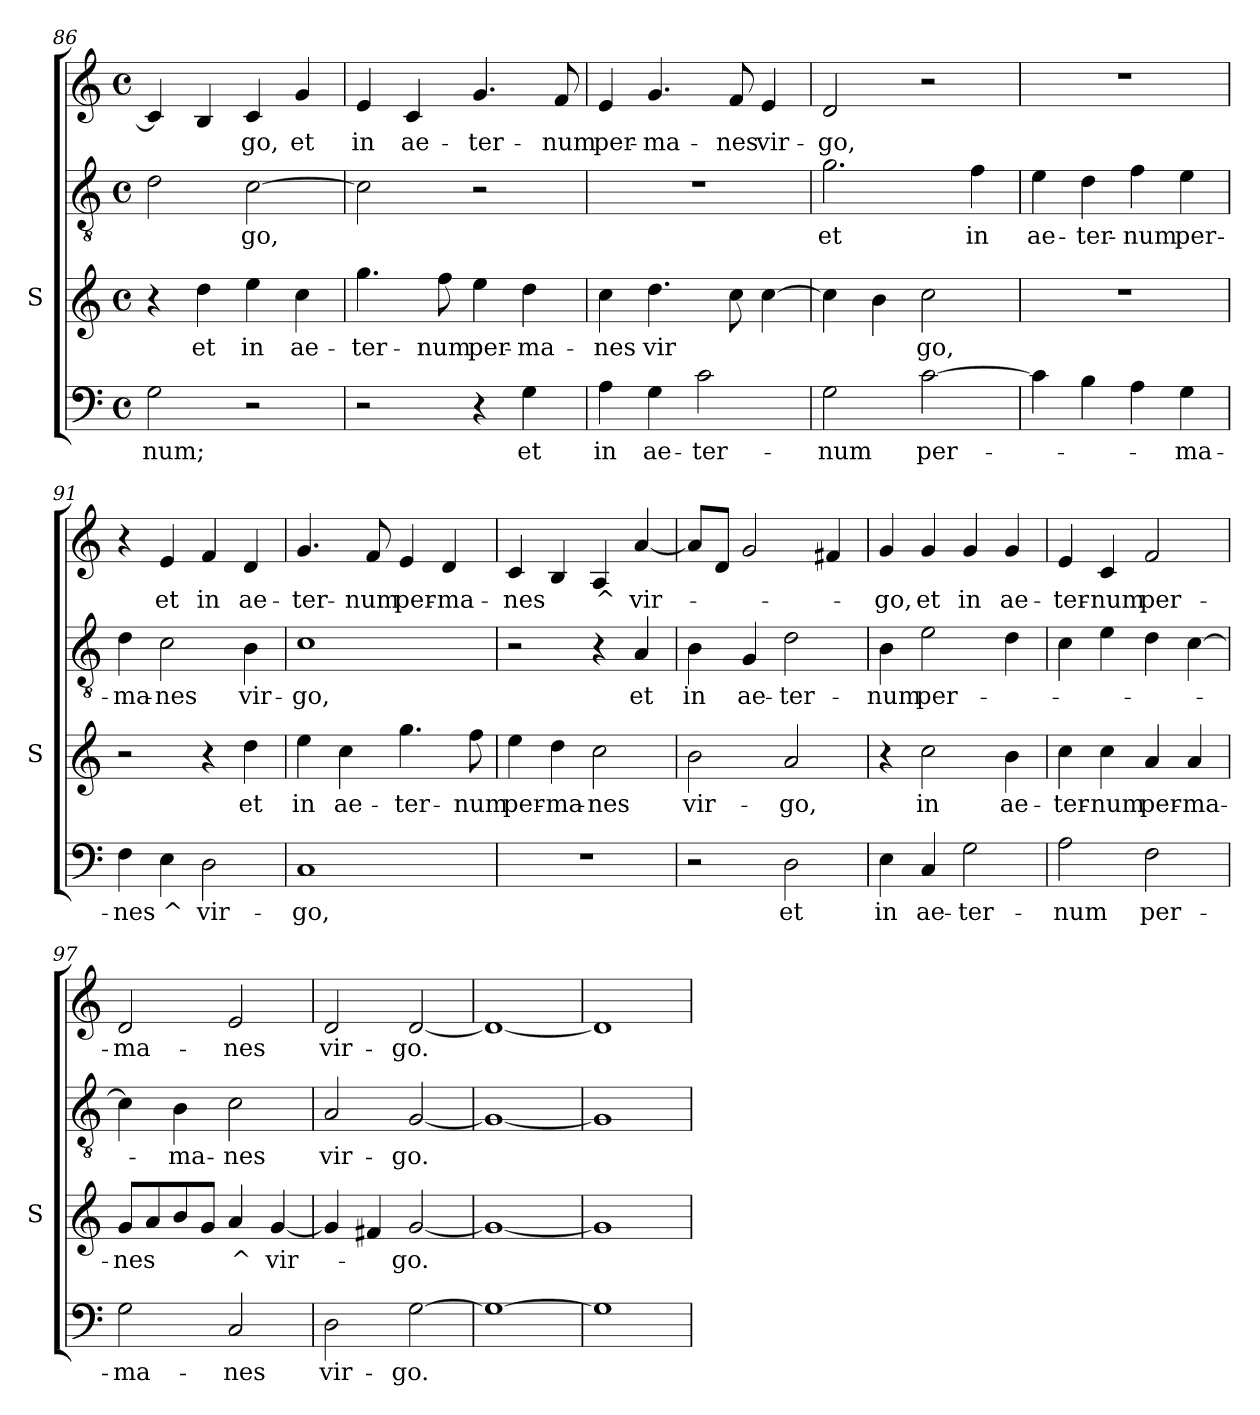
**kern	**text	**kern	**text	**kern	**text	**kern	**text
*part4	*part4	*part3	*part3	*part2	*part2	*part1	*part1
*staff4	*staff4	*staff3	*staff3	*staff2	*staff2	*staff1	*staff1
*	*	*I"S	*	*	*	*	*
*	*	*I'S	*	*	*	*	*
*clefF4	*	*clefG2	*	*clefGv2	*	*clefG2	*
*M4/4	*	*M4/4	*	*M4/4	*	*M4/4	*
*met(c)	*	*met(c)	*	*met(c)	*	*met(c)	*
=86	=86	=86	=86	=86	=86	=86	=86
!	!LO:LY:b	!	!	!	!	!	!
2G\	-num;	4r	.	2d\	.	4c/]	.
!	!	!	!LO:LY:b	!	!	!	!
.	.	4dd\	et	.	.	4B/	.
!	!	!	!LO:LY:b	!	!LO:LY:b	!	!LO:LY:b
2r	.	4ee\	in	[2c\	go,	4c/	go,
!	!	!	!LO:LY:b	!	!	!	!LO:LY:b
.	.	4cc\	ae-	.	.	4g/	et
=87	=87	=87	=87	=87	=87	=87	=87
!	!	!	!LO:LY:b	!	!	!	!LO:LY:b
2r	.	4.gg\	-ter-	2c\]	.	4e/	in
!	!	!	!	!	!	!	!LO:LY:b
.	.	.	.	.	.	4c/	ae-
!	!	!	!LO:LY:b	!	!	!	!
.	.	8ff\	-num	.	.	.	.
!	!	!	!LO:LY:b	!	!	!	!LO:LY:b
4r	.	4ee\	per-	2r	.	4.g/	-ter-
!	!LO:LY:b	!	!LO:LY:b	!	!	!	!
4G\	et	4dd\	-ma-	.	.	.	.
!	!	!	!	!	!	!	!LO:LY:b
.	.	.	.	.	.	8f/	-num
=88	=88	=88	=88	=88	=88	=88	=88
!	!LO:LY:b	!	!LO:LY:b	!	!	!	!LO:LY:b
4A\	in	4cc\	-nes	1r	.	4e/	per-
!	!LO:LY:b	!	!LO:LY:b	!	!	!	!LO:LY:b
4G\	ae-	4.dd\	vir	.	.	4.g/	-ma-
!	!LO:LY:b	!	!	!	!	!	!
2c\	-ter-	.	.	.	.	.	.
!	!	!	!	!	!	!	!LO:LY:b
.	.	8cc\	.	.	.	8f/	-nes
!	!	!	!	!	!	!	!LO:LY:b
.	.	[4cc\	.	.	.	4e/	vir-
!!LO:LB:g=z
=89	=89	=89	=89	=89	=89	=89	=89
!	!LO:LY:b	!	!	!	!LO:LY:b	!	!LO:LY:b
2G\	-num	4cc\]	.	2.g\	et	2d/	-go,
.	.	4b\	.	.	.	.	.
!	!LO:LY:b	!	!LO:LY:b	!	!	!	!
[2c\	per-	2cc\	go,	.	.	2r	.
!	!	!	!	!	!LO:LY:b	!	!
.	.	.	.	4f\	in	.	.
!!LO:LB:g=z
=90	=90	=90	=90	=90	=90	=90	=90
!	!	!	!	!	!LO:LY:b	!	!
4c\]	.	1r	.	4e\	ae-	1r	.
!	!	!	!	!	!LO:LY:b	!	!
4B\	.	.	.	4d\	-ter-	.	.
!	!	!	!	!	!LO:LY:b	!	!
4A\	.	.	.	4f\	-num	.	.
!	!LO:LY:b	!	!	!	!LO:LY:b	!	!
4G\	-ma-	.	.	4e\	per-	.	.
=91	=91	=91	=91	=91	=91	=91	=91
!	!LO:LY:b	!	!	!	!LO:LY:b	!	!
4F\	-nes	2r	.	4d\	-ma-	4r	.
!	!LO:LY:b	!	!	!	!LO:LY:b	!	!LO:LY:b
4E\	^	.	.	2c\	-nes	4e/	et
!	!LO:LY:b	!	!	!	!	!	!LO:LY:b
2D\	vir-	4r	.	.	.	4f/	in
!	!	!	!LO:LY:b	!	!LO:LY:b	!	!LO:LY:b
.	.	4dd\	et	4B\	vir-	4d/	ae-
=92	=92	=92	=92	=92	=92	=92	=92
!	!LO:LY:b	!	!LO:LY:b	!	!LO:LY:b	!	!LO:LY:b
1C	-go,	4ee\	in	1c	-go,	4.g/	-ter-
!	!	!	!LO:LY:b	!	!	!	!
.	.	4cc\	ae-	.	.	.	.
!	!	!	!	!	!	!	!LO:LY:b
.	.	.	.	.	.	8f/	-num
!	!	!	!LO:LY:b	!	!	!	!LO:LY:b
.	.	4.gg\	-ter-	.	.	4e/	per-
!	!	!	!	!	!	!	!LO:LY:b
.	.	.	.	.	.	4d/	-ma-
!	!	!	!LO:LY:b	!	!	!	!
.	.	8ff\	-num	.	.	.	.
=93	=93	=93	=93	=93	=93	=93	=93
!	!	!	!LO:LY:b	!	!	!	!LO:LY:b
1r	.	4ee\	per-	2r	.	4c/	-nes
!	!	!	!LO:LY:b	!	!	!	!
.	.	4dd\	-ma-	.	.	4B/	.
!	!	!	!LO:LY:b	!	!	!	!LO:LY:b
.	.	2cc\	-nes	4r	.	4A/	^
!	!	!	!	!	!LO:LY:b	!	!LO:LY:b
.	.	.	.	4A/	et	[4a/	vir-
=94	=94	=94	=94	=94	=94	=94	=94
!	!	!	!LO:LY:b	!	!LO:LY:b	!	!
2r	.	2b\	vir-	4B\	in	8aL]	.
.	.	.	.	.	.	8dJ	.
!	!	!	!	!	!LO:LY:b	!	!
.	.	.	.	4G/	ae-	2g/	.
!	!LO:LY:b	!	!LO:LY:b	!	!LO:LY:b	!	!
2D\	et	2a/	-go,	2d\	-ter-	.	.
.	.	.	.	.	.	4f#X/	.
!!LO:PB:g=z
=95	=95	=95	=95	=95	=95	=95	=95
!	!LO:LY:b	!	!	!	!LO:LY:b	!	!LO:LY:b
4E\	in	4r	.	4B\	-num	4g/	-go,
!	!LO:LY:b	!	!LO:LY:b	!	!LO:LY:b	!	!LO:LY:b
4C/	ae-	2cc\	in	2e\	per-	4g/	et
!	!LO:LY:b	!	!	!	!	!	!LO:LY:b
2G\	-ter-	.	.	.	.	4g/	in
!	!	!	!LO:LY:b	!	!	!	!LO:LY:b
.	.	4b\	ae-	4d\	.	4g/	ae-
=96	=96	=96	=96	=96	=96	=96	=96
!	!LO:LY:b	!	!LO:LY:b	!	!	!	!LO:LY:b
2A\	-num	4cc\	-ter-	4c\	.	4e/	-ter-
!	!	!	!LO:LY:b	!	!	!	!LO:LY:b
.	.	4cc\	-num	4e\	.	4c/	-num
!	!LO:LY:b	!	!LO:LY:b	!	!	!	!LO:LY:b
2F\	per-	4a/	per-	4d\	.	2f/	per-
!	!	!	!LO:LY:b	!	!	!	!
.	.	4a/	-ma-	[4c\	.	.	.
=97	=97	=97	=97	=97	=97	=97	=97
!	!LO:LY:b	!	!LO:LY:b	!	!	!	!LO:LY:b
2G\	-ma-	8gL	-nes	4c\]	.	2d/	-ma-
.	.	8a	.	.	.	.	.
!	!	!	!	!	!LO:LY:b	!	!
.	.	8b	.	4B\	-ma-	.	.
.	.	8gJ	.	.	.	.	.
!	!LO:LY:b	!	!LO:LY:b	!	!LO:LY:b	!	!LO:LY:b
2C/	-nes	4a/	^	2c\	-nes	2e/	-nes
!	!	!	!LO:LY:b	!	!	!	!
.	.	[4g/	vir-	.	.	.	.
=98	=98	=98	=98	=98	=98	=98	=98
!	!LO:LY:b	!	!	!	!LO:LY:b	!	!LO:LY:b
2D\	vir-	4g/]	.	2A/	vir-	2d/	vir-
.	.	4f#X/	.	.	.	.	.
!	!LO:LY:b	!	!LO:LY:b	!	!LO:LY:b	!	!LO:LY:b
[2G\	-go.	[2g/	-go.	[2G/	-go.	[2d/	-go.
=99	=99	=99	=99	=99	=99	=99	=99
1G_	.	1g_	.	1G_	.	1d_	.
=100	=100	=100	=100	=100	=100	=100	=100
1G]	.	1g]	.	1G]	.	1d]	.
=	=	=	=	=	=	=	=
*-	*-	*-	*-	*-	*-	*-	*-
